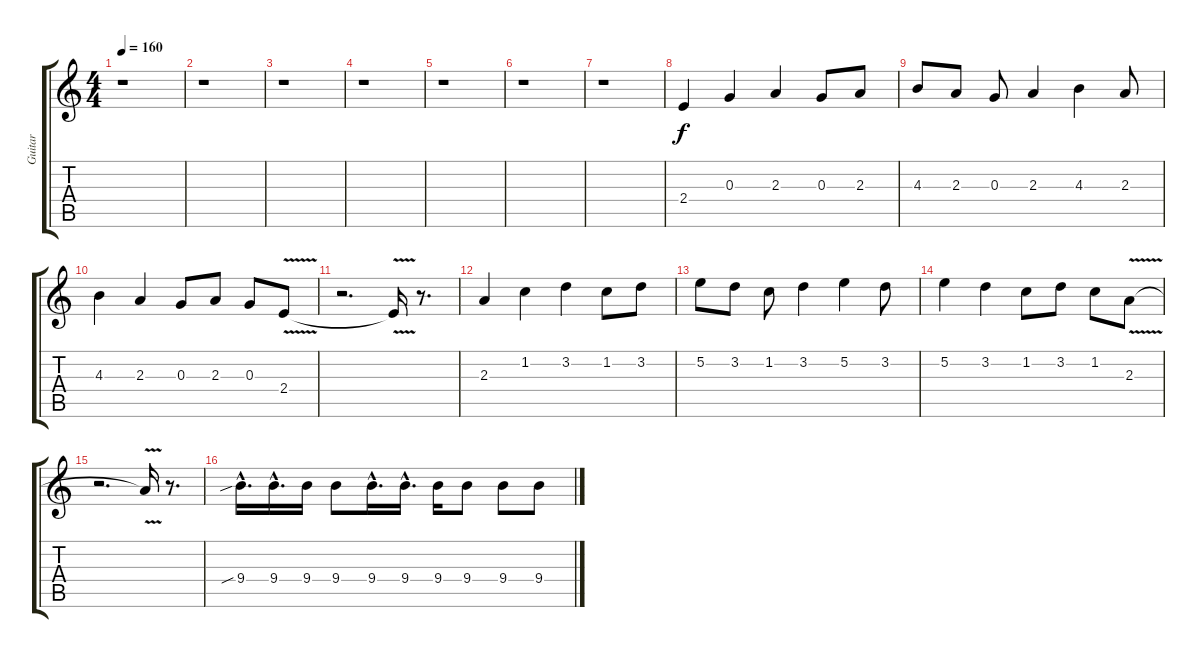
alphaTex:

\track ("Guitar" "Guitar") {instrument overdrivenguitar}
\staff {score tabs}
\tuning (E4 B3 G3 D3 A2 E2) {hide}
\ts (4 4)
\tempo 160
\clef g2
\ks c
r.1{dy f} |
r.1 |
r.1 |
r.1 |
r.1 |
r.1 |
r.1 |
2.4.4{balance 16} 0.3.4 2.3.4 0.3.8 2.3.8 |
4.3.8 2.3.8 0.3.8 2.3.4 4.3.4 2.3.8 |
4.3.4 2.3.4 0.3.8 2.3.8 0.3.8 2.4{v}.8 |
r.2{d} 2.4{t}.16 r.8{d} |
2.3.4{balance 16} 1.2.4 3.2.4 1.2.8 3.2.8 |
5.2.8 3.2.8 1.2.8 3.2.4 5.2.4 3.2.8 |
5.2.4 3.2.4 1.2.8 3.2.8 1.2.8 2.3{v}.8 |
r.2{d} 2.3{t}.16 r.8{d} |
9.4{sib hac}.16{d volume 12 balance 8} 9.4{hac}.16{d} 9.4.16 9.4.8 9.4{hac}.16{d} 9.4{hac}.16{d} 9.4.16 9.4.8 9.4.8 9.4.8
